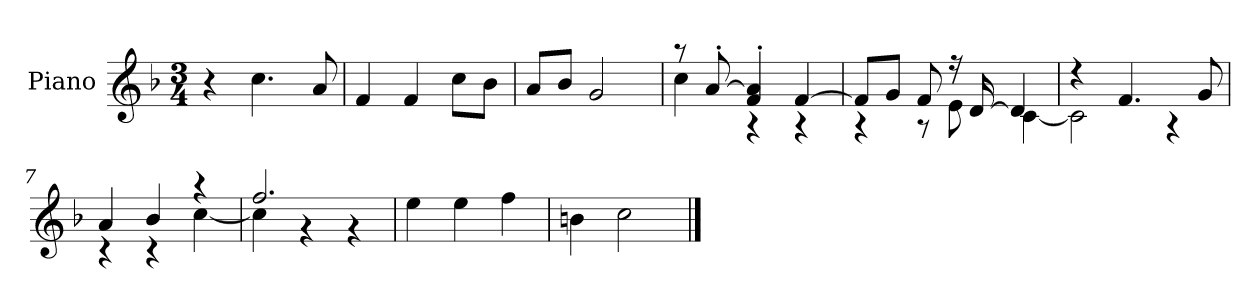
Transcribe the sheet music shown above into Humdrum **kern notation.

**kern
*part1
*staff1
*I"Piano
*I'P-no
*clefG2
*k[b-]
*M3/4
*MM177
=1
4r
4.cc\
8a/
=2
4f/
4f/
8cc\L
8b-\J
=3
8a/L
8b-/J
2g/
=4
*^
8r	4cc\
[8a'/	.
4f/' 4a/]'	4r
[4f/	4r
=5	=5
8f/L]	4r
8g/J	.
8f/	8r
16r	8e\
[16d/	.
4d/]	[4c\
=6	=6
4r	2c\]
4.f/	.
.	4r
8g/	.
=7	=7
4a/	4r
4b-/	4r
4r	[4cc\
!!LO:LB:g=z	!!
=8	=8
2.ff/	4cc\]
.	4r
.	4r
*v	*v
=9
4ee\
4ee\
4ff\
=10
4bn\
2cc\
==
*-
